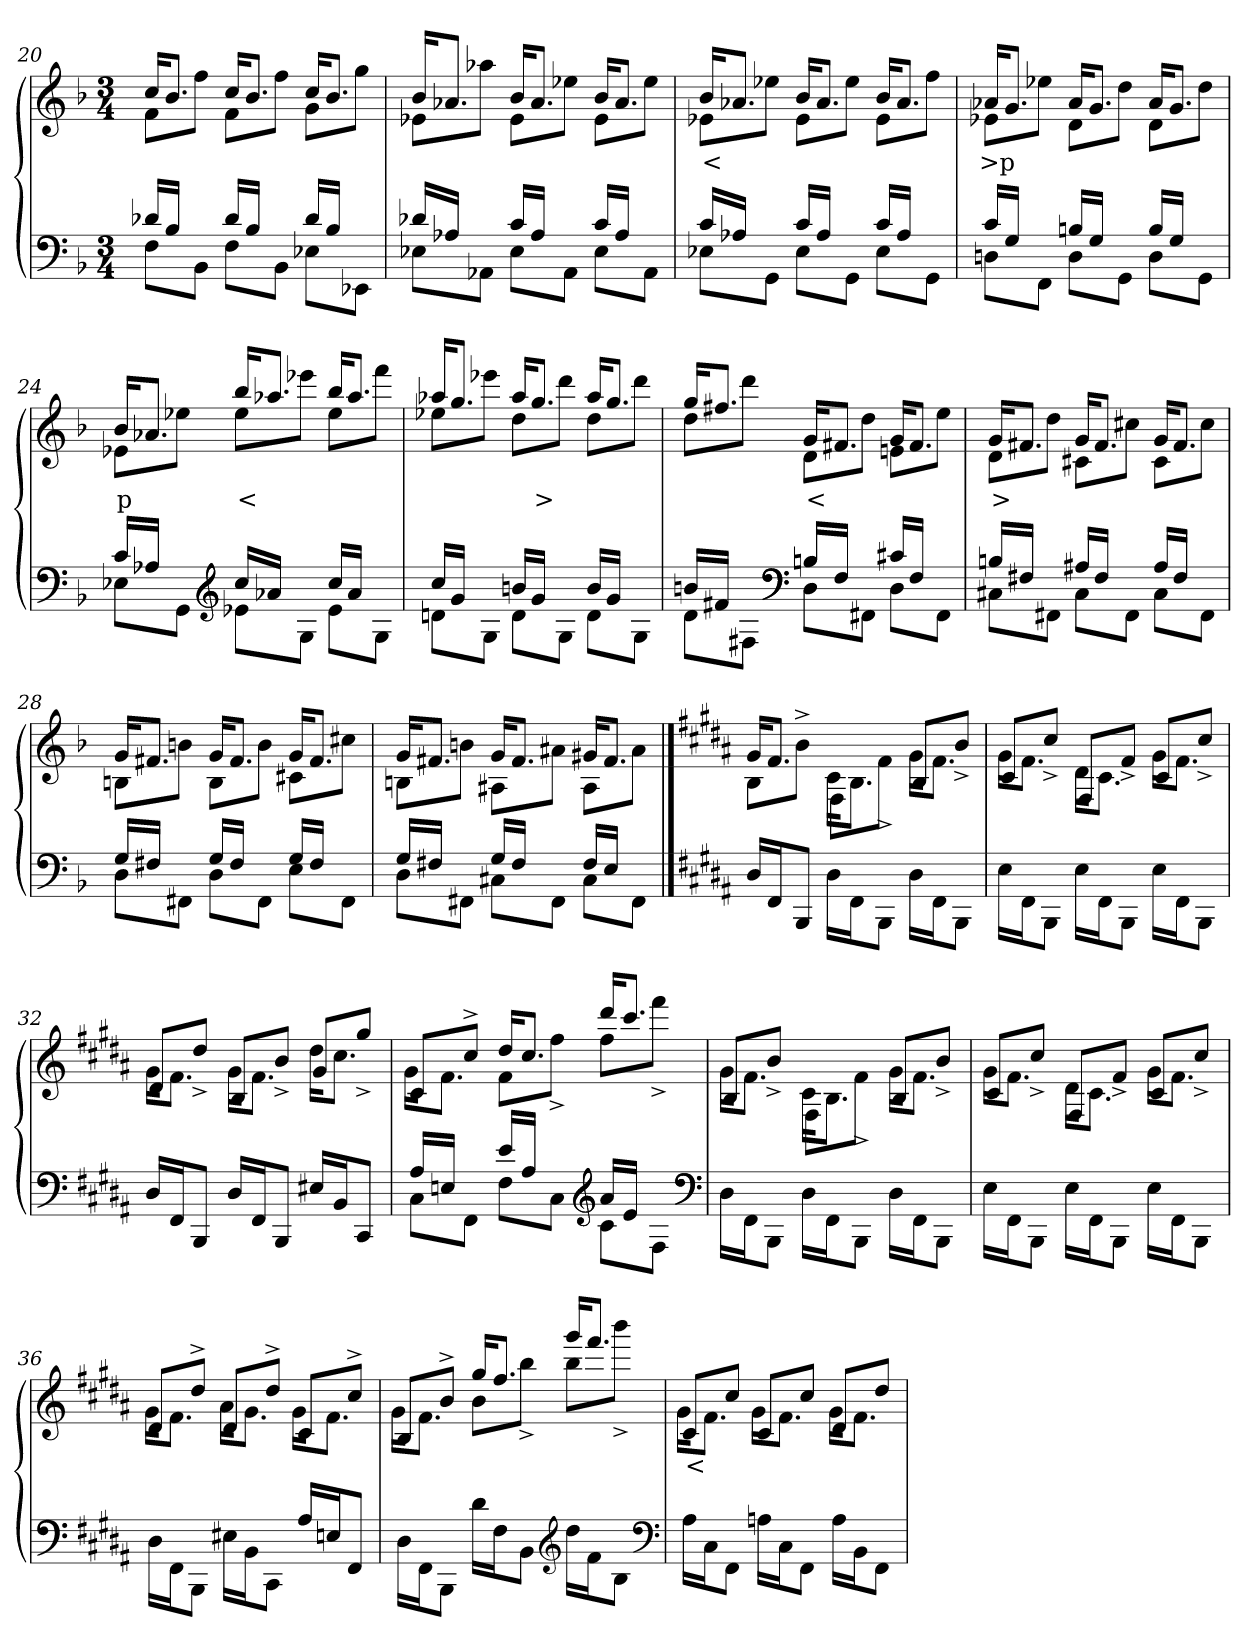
**kern	**kern	**text
*part2	*part1	*part1
*staff2	*staff1	*staff1
*clefF4	*clefG2	*
*k[b-]	*k[b-]	*
*M3/4	*M3/4	*
=20	=20	=20
*^	*^	*
16d-XLL	8FL	8f\L	16cc/KL	.
16B-JJ	.	.	8.b-J	.
8ryy	8BB-J	8ffJ	.	.
16d-LL	8FL	8f\L	16cc/KL	.
16B-JJ	.	.	8.b-J	.
8ryy	8BB-J	8ffJ	.	.
16d-LL	8E-XL	8g\L	16cc/KL	.
16B-JJ	.	.	8.b-J	.
8ryy	8EE-J	8ggJ	.	.
=21	=21	=21	=21	=21
16d-XLL	8E-XL	8e-X\L	16b-/KL	.
16A-XJJ	.	.	8.a-J	.
8ryy	8AA-J	8aa-XJ	.	.
16cLL	8E-L	8e-\L	16b-/KL	.
16A-JJ	.	.	8.a-J	.
8ryy	8AA-J	8ee-J	.	.
16cLL	8E-L	8e-\L	16b-/KL	.
16A-JJ	.	.	8.a-J	.
8ryy	8AA-J	8ee-J	.	.
=22	=22	=22	=22	=22
16cLL	8E-XL	8e-X\L	16b-/KL	<
16A-XJJ	.	.	8.a-XJ	.
8ryy	8GGJ	8ee-J	.	.
16cLL	8E-L	8e-\L	16b-/KL	.
16A-JJ	.	.	8.a-J	.
8ryy	8GGJ	8ee-J	.	.
16cLL	8E-L	8e-\L	16b-/KL	.
16A-JJ	.	.	8.a-J	.
8ryy	8GGJ	8ffJ	.	.
=23	=23	=23	=23	=23
16cLL	8DnL	8e-X\L	16a-X/KL	>p
16GJJ	.	.	8.gJ	.
8ryy	8FFJ	8ee-J	.	.
16BnLL	8DL	8d\L	16a-/KL	.
16GJJ	.	.	8.gJ	.
8ryy	8GGJ	8ddJ	.	.
16BLL	8DL	8d\L	16a-/KL	.
16GJJ	.	.	8.gJ	.
8ryy	8GGJ	8ddJ	.	.
=24	=24	=24	=24	=24
16cLL	8E-XL	8e-X\L	16b-/KL	p
16A-XJJ	.	.	8.a-XJ	.
8ryy	8GGJ	8ee-J	.	.
*clefG2	*	*	*	*
16ccLL	8e-L	8ee-\L	16bb-/KL	<
16a-JJ	.	.	8.aa-J	.
8ryy	8GJ	8eee-J	.	.
16ccLL	8e-L	8ee-\L	16bb-/KL	.
16a-JJ	.	.	8.aa-J	.
8ryy	8GJ	8fffJ	.	.
=25	=25	=25	=25	=25
16ccLL	8dnL	8ee-X\L	16aa-X/KL	.
16gJJ	.	.	8.ggJ	.
8ryy	8GJ	8eee-J	.	.
16bnLL	8dL	8dd\L	16aa-/KL	.
16gJJ	.	.	8.ggJ	>
8ryy	8GJ	8dddJ	.	.
16bLL	8dL	8dd\L	16aa-/KL	.
16gJJ	.	.	8.ggJ	.
8ryy	8GJ	8dddJ	.	.
=26	=26	=26	=26	=26
16bnLL	8dL	8dd\L	16gg/KL	.
16f#XJJ	.	.	8.ff#XJ	.
8ryy	8F#J	8dddJ	.	.
*clefF4	*	*	*	*
16BnLL	8DL	8d\L	16g/KL	<
16F#JJ	.	.	8.f#J	.
8ryy	8FF#J	8ddJ	.	.
16c#XLL	8DL	8en\L	16g/KL	.
16F#JJ	.	.	8.f#J	.
8ryy	8FF#J	8eeJ	.	.
=27	=27	=27	=27	=27
16BnLL	8C#XL	8d\L	16g/KL	>
16F#XJJ	.	.	8.f#XJ	.
8ryy	8FF#J	8ddJ	.	.
16A#XLL	8C#L	8c#X\L	16g/KL	.
16F#JJ	.	.	8.f#J	.
8ryy	8FF#J	8cc#J	.	.
16A#LL	8C#L	8c#\L	16g/KL	.
16F#JJ	.	.	8.f#J	.
8ryy	8FF#J	8cc#J	.	.
=28	=28	=28	=28	=28
16GLL	8DL	16gKL	8BnL	.
16F#XJJ	.	8.f#XJ	.	.
8ryy	8FF#J	.	8bnJ	.
16GLL	8DL	16gKL	8BL	.
16F#JJ	.	8.f#J	.	.
8ryy	8FF#J	.	8bJ	.
16GLL	8EL	16gKL	8c#XL	.
16F#JJ	.	8.f#J	.	.
8ryy	8FF#J	.	8cc#J	.
=29	=29	=29	=29	=29
16GLL	8DL	16gKL	8BnL	.
16F#XJJ	.	8.f#XJ	.	.
8ryy	8FF#J	.	8bnJ	.
16GLL	8C#XL	16gKL	8A#XL	.
16F#JJ	.	8.f#J	.	.
8ryy	8FF#J	.	8a#J	.
16F#LL	8C#L	16g#XKL	8A#L	.
16EJJ	.	8.f#J	.	.
8ryy	8FF#J	.	8a#J	.
*v	*v	*	*	*
==30	==30	==30	==30
*k[f#c#g#d#a#]	*k[f#c#g#d#a#]	*	*
16D#/LL	8B\L	16g#/KL	.
16FF#J	.	8.f#J	.
8BBBJ	8b^>J	.	.
16D#\LL	16c#\KL	8F#L	.
16FF#J	8.BJ	.	.
8BBBJ	.	8f#^>J	.
16D#\LL	16g#\KL	8B/L	.
16FF#J	8.f#J	.	.
8BBBJ	.	8b^>J	.
=31	=31	=31	=31
16E\LL	16g#\KL	8c#/L	.
16FF#J	8.f#J	.	.
8BBBJ	.	8cc#^>J	.
16E\LL	16d#\KL	8F#/L	.
16FF#J	8.c#J	.	.
8BBBJ	.	8f#^>J	.
16E\LL	16g#\KL	8c#/L	.
16FF#J	8.f#J	.	.
8BBBJ	.	8cc#^>J	.
=32	=32	=32	=32
16D#LL	16g#\KL	8d#/L	.
16FF#J	8.f#J	.	.
8BBBJ	.	8dd#^>J	.
16D#LL	16g#\KL	8B/L	.
16FF#J	8.f#J	.	.
8BBBJ	.	8b^>J	.
16E#XLL	16dd#\KL	8g#/L	.
16BBJ	8.cc#J	.	.
8CC#J	.	8gg#^>J	.
=33	=33	=33	=33
*^	*	*	*
16A#LL	8C#L	8c#L	16g#KL	.
16EnJJ	.	.	8.f#J	.
8ryy	8FF#J	8cc#^>J	.	.
16eLL	8F#L	16dd#KL	8f#L	.
16A#JJ	.	8.cc#J	.	.
8ryy	8C#J	.	8ff#^>J	.
*clefG2	*	*	*	*
16a#LL	8c#L	16ddd#KL	8ff#L	.
16eJJ	.	8.ccc#J	.	.
8ryy	8F#J	.	8fff#^>J	.
*v	*v	*	*	*
*clefF4	*	*	*
=34	=34	=34	=34
16D#\LL	16g#\KL	8B/L	.
16FF#J	8.f#J	.	.
8BBBJ	.	8b^>J	.
16D#\LL	16c#\KL	8F#L	.
16FF#J	8.BJ	.	.
8BBBJ	.	8f#^>J	.
16D#\LL	16g#\KL	8B/L	.
16FF#J	8.f#J	.	.
8BBBJ	.	8b^>J	.
=35	=35	=35	=35
16E\LL	16g#\KL	8c#/L	.
16FF#J	8.f#J	.	.
8BBBJ	.	8cc#^>J	.
16E\LL	16d#\KL	8F#/L	.
16FF#J	8.c#J	.	.
8BBBJ	.	8f#^>J	.
16E\LL	16g#\KL	8c#/L	.
16FF#J	8.f#J	.	.
8BBBJ	.	8cc#^>J	.
=36	=36	=36	=36
16D#\LL	8d#L	16g#KL	.
16FF#J	.	8.f#J	.
8BBBJ	8dd#^>J	.	.
16E#X\LL	8d#L	16a#KL	.
16BBJ	.	8.g#J	.
8CC#J	8dd#^>J	.	.
16A#LL	8c#L	16g#KL	.
16EnJ	.	8.f#J	.
8FF#J	8cc#^>J	.	.
=37	=37	=37	=37
16D#\LL	8BL	16g#KL	.
16FF#J	.	8.f#J	.
8BBBJ	8b^>J	.	.
16d#LL	16gg#KL	8bL	.
16F#J	8.ff#J	.	.
8BBJ	.	8bb^>J	.
*clefG2	*	*	*
16dd#\LL	16ggg#KL	8bbL	.
16f#J	8.fff#J	.	.
8BJ	.	8bbb^>J	.
*clefF4	*	*	*
=38	=38	=38	=38
16A#\LL	8c#L	16g#KL	<
16C#J	.	8.f#J	.
8FF#J	8cc#J	.	.
16An\LL	8c#L	16g#KL	.
16C#J	.	8.f#J	.
8FF#J	8cc#J	.	.
16A\LL	8d#L	16g#KL	.
16BBJ	.	8.f#J	.
8FF#J	8dd#J	.	.
*	*v	*v	*
=	=	=
*-	*-	*-
